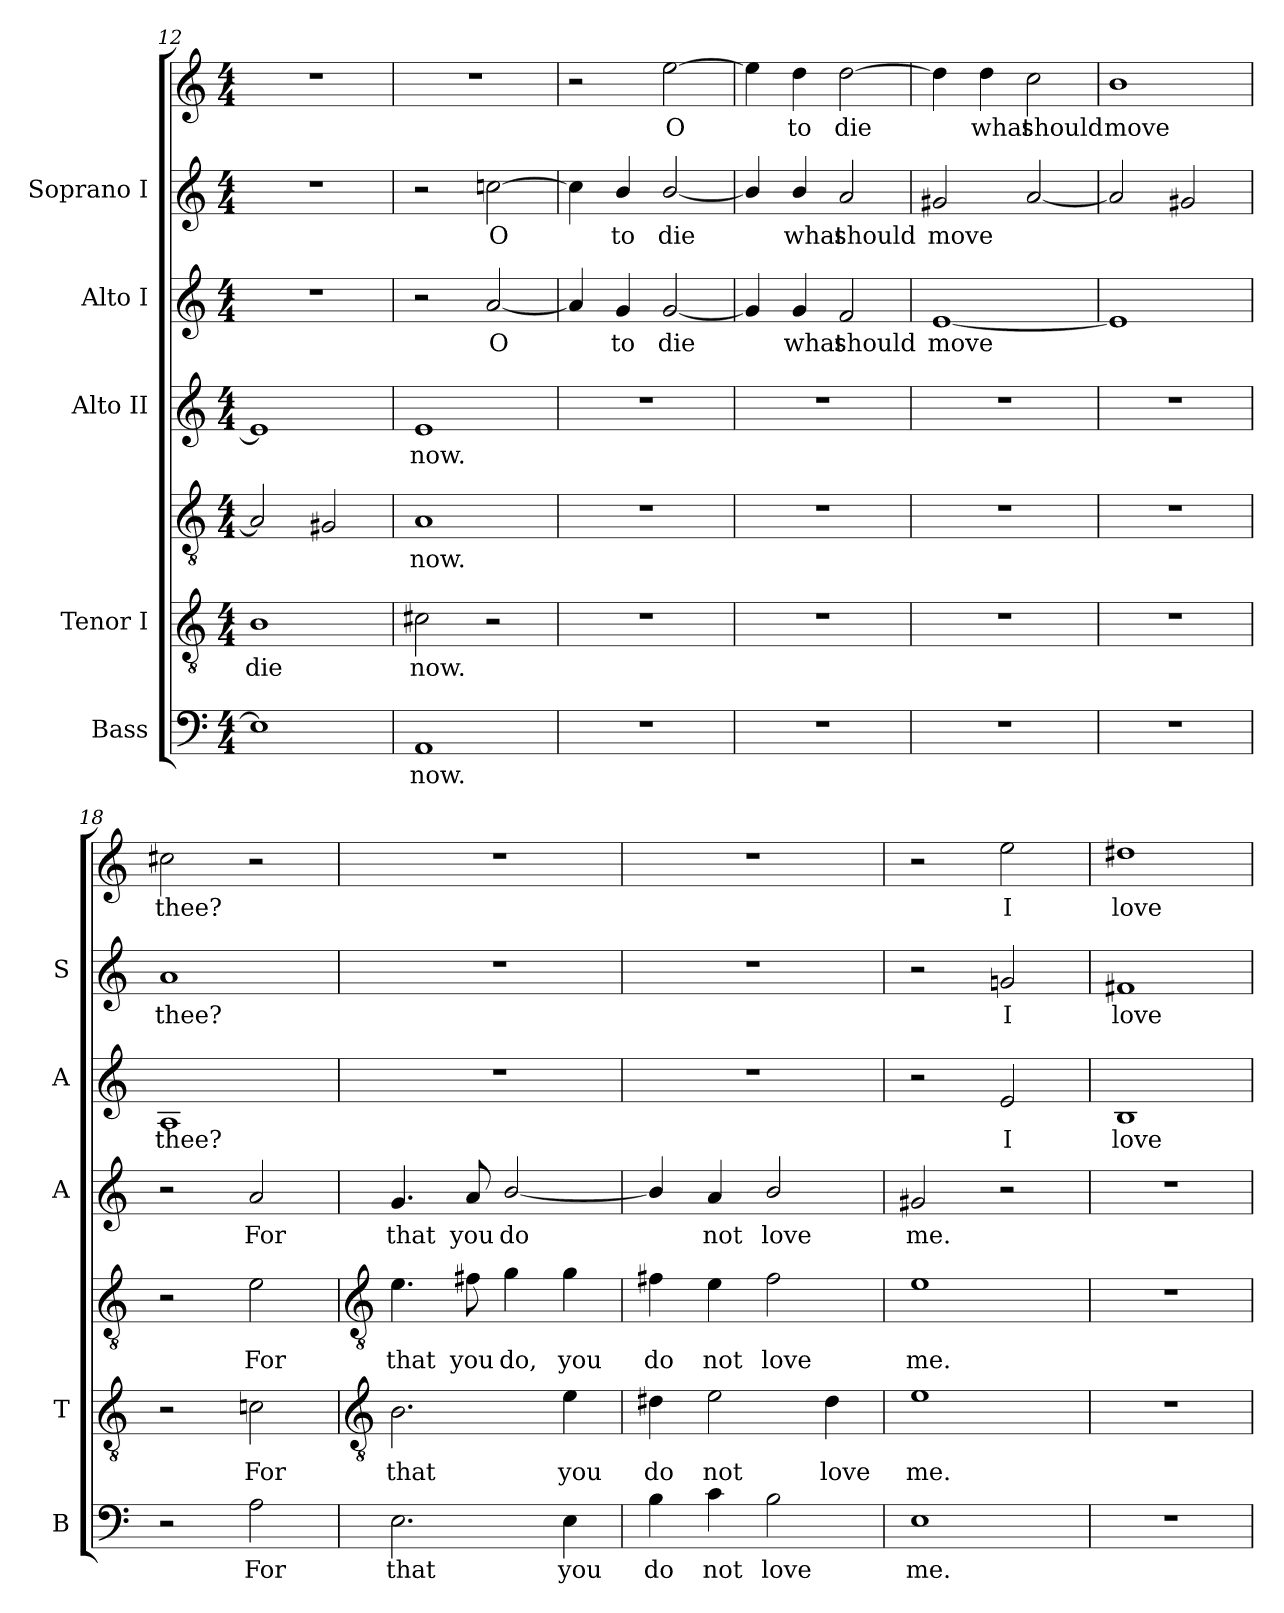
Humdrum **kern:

**kern	**text	**kern	**text	**kern	**text	**kern	**text	**kern	**text	**kern	**text	**kern	**text
*part5	*part5	*part4	*part4	*part4	*part4	*part3	*part3	*part2	*part2	*part1	*part1	*part1	*part1
*staff7	*staff7	*staff6	*staff6	*staff5	*staff5	*staff4	*staff4	*staff3	*staff3	*staff2	*staff2	*staff1	*staff1
*I"Bass	*	*I"Tenor I	*	*	*	*I"Alto II	*	*I"Alto I	*	*I"Soprano I	*	*	*
*I'B	*	*I'T	*	*	*	*I'A	*	*I'A	*	*I'S	*	*	*
*clefF4	*	*clefGv2	*	*clefGv2	*	*clefG2	*	*clefG2	*	*clefG2	*	*clefG2	*
*k[]	*	*k[]	*	*k[]	*	*k[]	*	*k[]	*	*k[]	*	*k[]	*
*C:	*	*C:	*	*C:	*	*C:	*	*C:	*	*C:	*	*C:	*
*M4/4	*	*M4/4	*	*M4/4	*	*M4/4	*	*M4/4	*	*M4/4	*	*M4/4	*
=12	=12	=12	=12	=12	=12	=12	=12	=12	=12	=12	=12	=12	=12
!	!	!	!LO:LY:b	!	!	!	!	!	!	!	!	!	!
1E]	.	1B	die	2A]	.	1e]	.	1r	.	1r	.	1r	.
.	.	.	.	2G#X	.	.	.	.	.	.	.	.	.
=13	=13	=13	=13	=13	=13	=13	=13	=13	=13	=13	=13	=13	=13
!	!LO:LY:b	!	!LO:LY:b	!	!LO:LY:b	!	!LO:LY:b	!	!	!	!	!	!
1AA	now.	2c#X	now.	1A	now.	1e	now.	2r	.	2r	.	1r	.
!	!	!	!	!	!	!	!	!	!LO:LY:b	!	!LO:LY:b	!	!
.	.	2r	.	.	.	.	.	[2a	O	[2ccn	O	.	.
=14	=14	=14	=14	=14	=14	=14	=14	=14	=14	=14	=14	=14	=14
1r	.	1r	.	1r	.	1r	.	4a]	.	4cc]	.	2r	.
!	!	!	!	!	!	!	!	!	!LO:LY:b	!	!LO:LY:b	!	!
.	.	.	.	.	.	.	.	4g	to	4b/	to	.	.
!	!	!	!	!	!	!	!	!	!LO:LY:b	!	!LO:LY:b	!	!LO:LY:b
.	.	.	.	.	.	.	.	[2g	die	[2b/	die	[2ee	O
=15	=15	=15	=15	=15	=15	=15	=15	=15	=15	=15	=15	=15	=15
1r	.	1r	.	1r	.	1r	.	4g]	.	4b/]	.	4ee]	.
!	!	!	!	!	!	!	!	!	!LO:LY:b	!	!LO:LY:b	!	!LO:LY:b
.	.	.	.	.	.	.	.	4g	what	4b/	what	4dd	to
!	!	!	!	!	!	!	!	!	!LO:LY:b	!	!LO:LY:b	!	!LO:LY:b
.	.	.	.	.	.	.	.	2f	should	2a	should	[2dd	die
=16	=16	=16	=16	=16	=16	=16	=16	=16	=16	=16	=16	=16	=16
!	!	!	!	!	!	!	!	!	!LO:LY:b	!	!LO:LY:b	!	!
1r	.	1r	.	1r	.	1r	.	[1e	move	2g#X	move	4dd]	.
!	!	!	!	!	!	!	!	!	!	!	!	!	!LO:LY:b
.	.	.	.	.	.	.	.	.	.	.	.	4dd	what
!	!	!	!	!	!	!	!	!	!	!	!	!	!LO:LY:b
.	.	.	.	.	.	.	.	.	.	[2a	.	2cc	should
=17	=17	=17	=17	=17	=17	=17	=17	=17	=17	=17	=17	=17	=17
!	!	!	!	!	!	!	!	!	!	!	!	!	!LO:LY:b
1r	.	1r	.	1r	.	1r	.	1e]	.	2a]	.	1b	move
.	.	.	.	.	.	.	.	.	.	2g#X	.	.	.
=18	=18	=18	=18	=18	=18	=18	=18	=18	=18	=18	=18	=18	=18
!	!	!	!	!	!	!	!	!	!LO:LY:b	!	!LO:LY:b	!	!LO:LY:b
2r	.	2r	.	2r	.	2r	.	1A	thee?	1a	thee?	2cc#X	thee?
!	!LO:LY:b	!	!LO:LY:b	!	!LO:LY:b	!	!LO:LY:b	!	!	!	!	!	!
2A	For	2cn	For	2e	For	2a	For	.	.	.	.	2r	.
!!LO:LB:g=z
=19	=19	=19	=19	=19	=19	=19	=19	=19	=19	=19	=19	=19	=19
*	*	*clefGv2	*	*clefGv2	*	*	*	*	*	*	*	*	*
!	!LO:LY:b	!	!LO:LY:b	!	!LO:LY:b	!	!LO:LY:b	!	!	!	!	!	!
2.E	that	2.B	that	4.e	that	4.g	that	1r	.	1r	.	1r	.
!	!	!	!	!	!LO:LY:b	!	!LO:LY:b	!	!	!	!	!	!
.	.	.	.	8f#X	you	8a	you	.	.	.	.	.	.
!	!	!	!	!	!LO:LY:b	!	!LO:LY:b	!	!	!	!	!	!
.	.	.	.	4g	do,	[2b/	do	.	.	.	.	.	.
!	!LO:LY:b	!	!LO:LY:b	!	!LO:LY:b	!	!	!	!	!	!	!	!
4E	you	4e	you	4g	you	.	.	.	.	.	.	.	.
=20	=20	=20	=20	=20	=20	=20	=20	=20	=20	=20	=20	=20	=20
!	!LO:LY:b	!	!LO:LY:b	!	!LO:LY:b	!	!	!	!	!	!	!	!
4B	do	4d#X	do	4f#X	do	4b/]	.	1r	.	1r	.	1r	.
!	!LO:LY:b	!	!LO:LY:b	!	!LO:LY:b	!	!LO:LY:b	!	!	!	!	!	!
4c	not	2e	not	4e	not	4a	not	.	.	.	.	.	.
!	!LO:LY:b	!	!	!	!LO:LY:b	!	!LO:LY:b	!	!	!	!	!	!
2B	love	.	.	2f#	love	2b/	love	.	.	.	.	.	.
!	!	!	!LO:LY:b	!	!	!	!	!	!	!	!	!	!
.	.	4d#	love	.	.	.	.	.	.	.	.	.	.
=21	=21	=21	=21	=21	=21	=21	=21	=21	=21	=21	=21	=21	=21
!	!LO:LY:b	!	!LO:LY:b	!	!LO:LY:b	!	!LO:LY:b	!	!	!	!	!	!
1E	me.	1e	me.	1e	me.	2g#X	me.	2r	.	2r	.	2r	.
!	!	!	!	!	!	!	!	!	!LO:LY:b	!	!LO:LY:b	!	!LO:LY:b
.	.	.	.	.	.	2r	.	2e	I	2gn	I	2ee	I
=22	=22	=22	=22	=22	=22	=22	=22	=22	=22	=22	=22	=22	=22
!	!	!	!	!	!	!	!	!	!LO:LY:b	!	!LO:LY:b	!	!LO:LY:b
1r	.	1r	.	1r	.	1r	.	1B	love	1f#X	love	1dd#X	love
=	=	=	=	=	=	=	=	=	=	=	=	=	=
*-	*-	*-	*-	*-	*-	*-	*-	*-	*-	*-	*-	*-	*-
